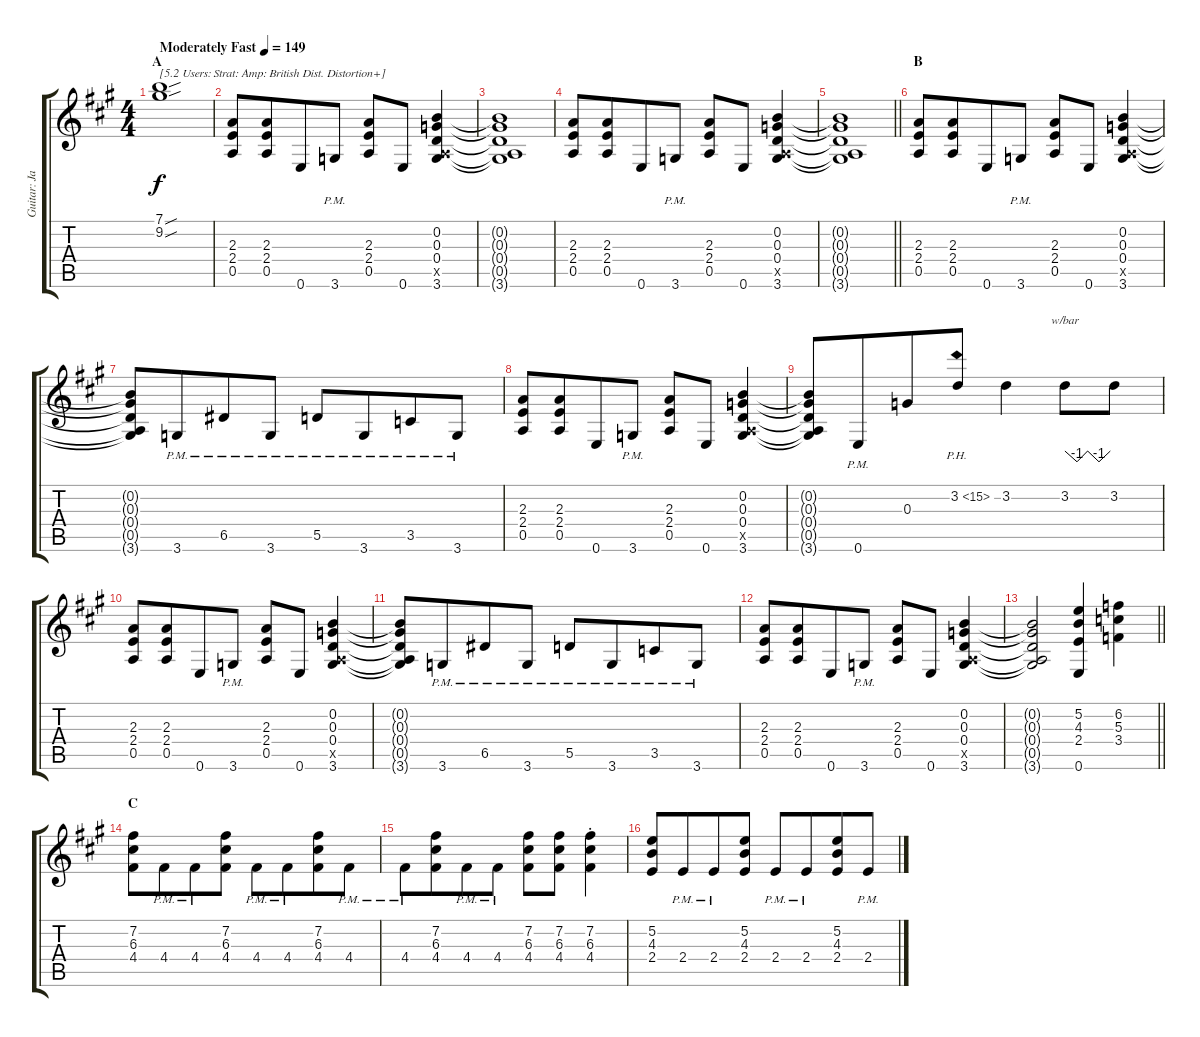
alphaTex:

\track ("Guitar: Jake" "Guitar: Ja") {instrument distortionguitar}
\staff {score tabs}
\tuning (E4 B3 G3 D3 A2 E2) {hide}
\ts (4 4)
\section ("" "A")
\tempo (149 "Moderately Fast")
\clef g2
\ks a
(7.1{sou} 9.2{sou}).1{txt "[5.2 Users: Strat: Amp: British Dist. Distortion+]" dy f instrument distortionguitar} |
(2.3 2.4 0.5).8 (2.3 2.4 0.5).8{beam merge} 0.6.8 3.6{pm}.8 (2.3 2.4 0.5).8 0.6.8 (0.2 0.3 0.4 0.5{x} 3.6).4 |
(0.2{t} 0.3{t} 0.4{t} 0.5{t} 3.6{t}).1 |
(2.3 2.4 0.5).8 (2.3 2.4 0.5).8{beam merge} 0.6.8 3.6{pm}.8 (2.3 2.4 0.5).8 0.6.8 (0.2 0.3 0.4 0.5{x} 3.6).4 |
\barLineRight lightlight
(0.2{t} 0.3{t} 0.4{t} 0.5{t} 3.6{t}).1 |
\section ("" "B")
(2.3 2.4 0.5).8 (2.3 2.4 0.5).8{beam merge} 0.6.8 3.6{pm}.8 (2.3 2.4 0.5).8 0.6.8 (0.2 0.3 0.4 0.5{x} 3.6).4 |
(0.2{t} 0.3{t} 0.4{t} 0.5{t} 3.6{t}).8 3.6{pm}.8{beam merge} 6.5{pm}.8 3.6{pm}.8 5.5{pm}.8 3.6{pm}.8{beam merge} 3.5{pm}.8 3.6{pm}.8 |
(2.3 2.4 0.5).8 (2.3 2.4 0.5).8{beam merge} 0.6.8 3.6{pm}.8 (2.3 2.4 0.5).8 0.6.8 (0.2 0.3 0.4 0.5{x} 3.6).4 |
(0.2{t} 0.3{t} 0.4{t} 0.5{t} 3.6{t}).8 0.6{pm}.8{beam merge} 0.3.8 3.2{ph 12}.8 3.2.4 3.2.8{tbe (custom default 0 0 16 -4 30 0 45 -4 60 0)} 3.2.8 |
(2.3 2.4 0.5).8 (2.3 2.4 0.5).8{beam merge} 0.6.8 3.6{pm}.8 (2.3 2.4 0.5).8 0.6.8 (0.2 0.3 0.4 0.5{x} 3.6).4 |
(0.2{t} 0.3{t} 0.4{t} 0.5{t} 3.6{t}).8 3.6{pm}.8{beam merge} 6.5{pm}.8 3.6{pm}.8 5.5{pm}.8 3.6{pm}.8{beam merge} 3.5{pm}.8 3.6{pm}.8 |
(2.3 2.4 0.5).8 (2.3 2.4 0.5).8{beam merge} 0.6.8 3.6{pm}.8 (2.3 2.4 0.5).8 0.6.8 (0.2 0.3 0.4 0.5{x} 3.6).4 |
\barLineRight lightlight
(0.2{t} 0.3{t} 0.4{t} 0.5{t} 3.6{t}).2 (5.2 4.3 2.4 0.6).4 (6.2 5.3 3.4).4 |
\section ("" "C")
(7.2 6.3 4.4).8 4.4{pm}.8{beam merge} 4.4{pm}.8 (7.2 6.3 4.4).8 4.4{pm}.8 4.4{pm}.8{beam merge} (7.2 6.3 4.4).8 4.4{pm}.8 |
4.4{pm}.8 (7.2 6.3 4.4).8{beam merge} 4.4{pm}.8 4.4{pm}.8 (7.2 6.3 4.4).8 (7.2 6.3 4.4).8 (7.2{st} 6.3{st} 4.4{st}).4 |
(5.2 4.3 2.4).8 2.4{pm}.8{beam merge} 2.4{pm}.8 (5.2 4.3 2.4).8 2.4{pm}.8 2.4{pm}.8{beam merge} (5.2 4.3 2.4).8 2.4{pm}.8
